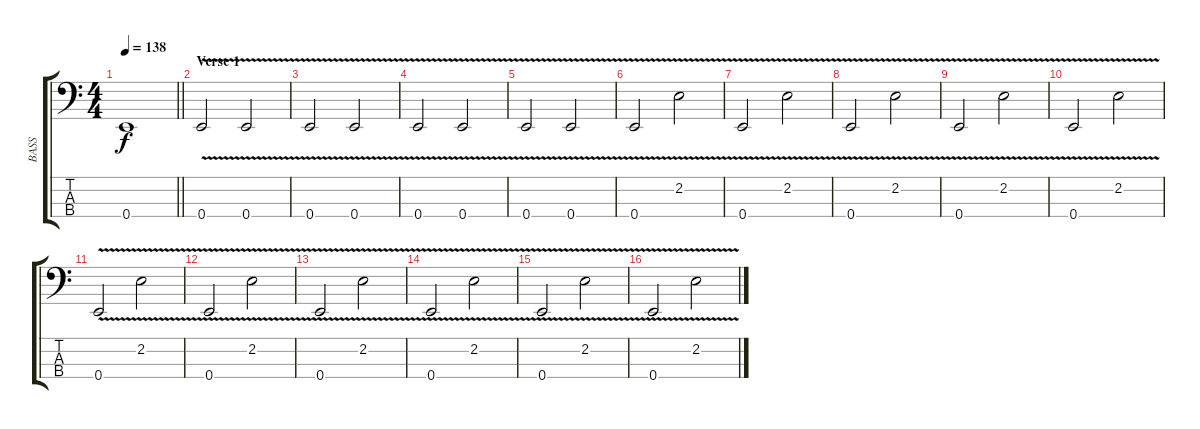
\track ("BASS" "BASS") {instrument electricbasspick}
\staff {score tabs}
\tuning (G2 D2 A1 E1) {hide}
\ts (4 4)
\tempo 138
\clef f4
\barLineRight lightlight
\ks c
0.4{t}.1{dy f} |
\section ("" "Verse 1")
0.4{v}.2{volume 5} 0.4{v}.2 |
0.4{v}.2 0.4{v}.2 |
0.4{v}.2 0.4{v}.2 |
0.4{v}.2 0.4{v}.2 |
0.4{v}.2{volume 6} 2.2{v}.2 |
0.4{v}.2 2.2{v}.2 |
0.4{v}.2 2.2{v}.2 |
0.4{v}.2 2.2{v}.2 |
0.4{v}.2 2.2{v}.2 |
0.4{v}.2 2.2{v}.2 |
0.4{v}.2 2.2{v}.2 |
0.4{v}.2 2.2{v}.2 |
0.4{v}.2 2.2{v}.2 |
0.4{v}.2 2.2{v}.2 |
0.4{v}.2 2.2{v}.2
